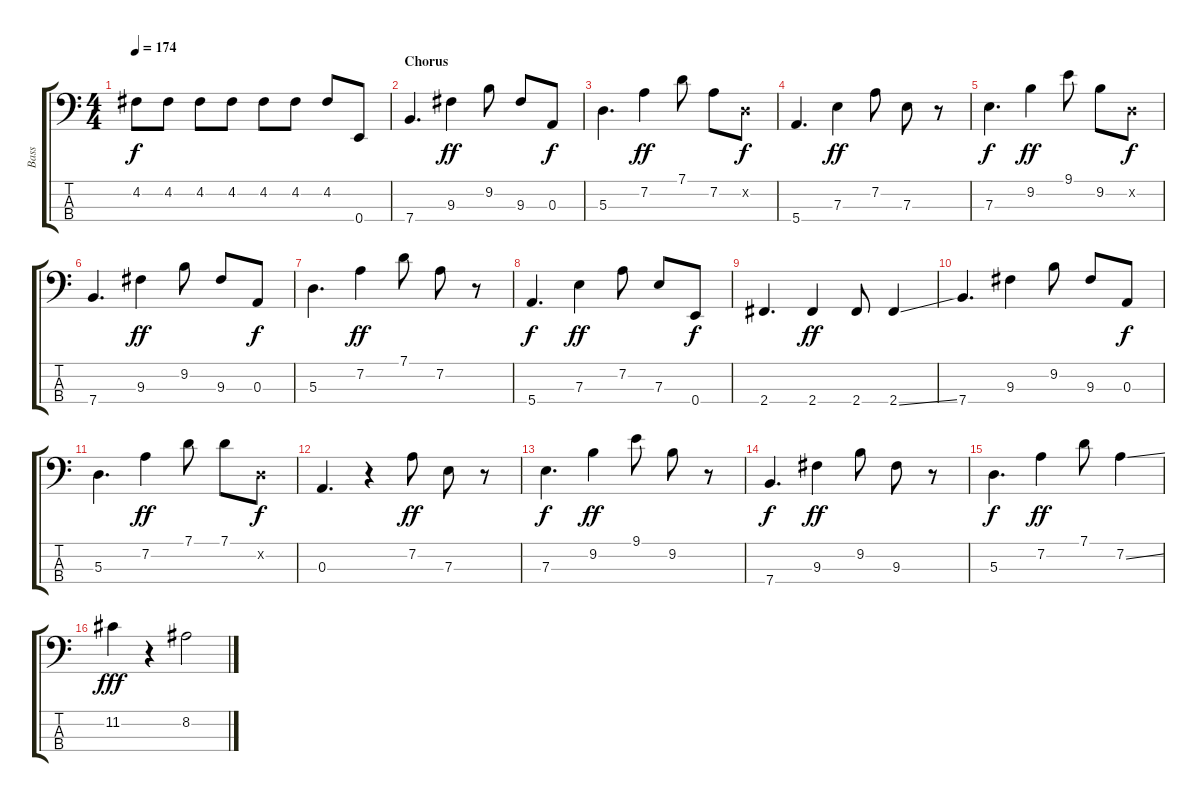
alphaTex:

\track ("Bass" "Bass") {instrument fretlessbass}
\staff {score tabs}
\tuning (G2 D2 A1 E1) {hide}
\ts (4 4)
\tempo 174
\clef f4
\ks c
4.2.8{dy f} 4.2.8 4.2.8 4.2.8 4.2.8 4.2.8 4.2.8 0.4.8 |
\section ("" "Chorus")
7.4.4{d} 9.3.4{dy ff} 9.2.8 9.3.8 0.3.8{dy f} |
5.3.4{d} 7.2.4{dy ff} 7.1.8 7.2.8 0.2{x}.8{dy f} |
5.4.4{d} 7.3.4{dy ff} 7.2.8 7.3.8 r.8 |
7.3.4{d dy f} 9.2.4{dy ff} 9.1.8 9.2.8 0.2{x}.8{dy f} |
7.4.4{d} 9.3.4{dy ff} 9.2.8 9.3.8 0.3.8{dy f} |
5.3.4{d} 7.2.4{dy ff} 7.1.8 7.2.8 r.8 |
5.4.4{d dy f} 7.3.4{dy ff} 7.2.8 7.3.8 0.4.8{dy f} |
2.4.4{d} 2.4.4{dy ff} 2.4.8 2.4{ss}.4 |
7.4.4{d} 9.3.4 9.2.8 9.3.8 0.3.8{dy f} |
5.3.4{d} 7.2.4{dy ff} 7.1.8 7.1.8 0.2{x}.8{dy f} |
0.3.4{d} r.4 7.2.8{dy ff} 7.3.8 r.8 |
7.3.4{d dy f} 9.2.4{dy ff} 9.1.8 9.2.8 r.8 |
7.4.4{d dy f} 9.3.4{dy ff} 9.2.8 9.3.8 r.8 |
5.3.4{d dy f} 7.2.4{dy ff} 7.1.8 7.2{ss}.4 |
11.2.4{dy fff} r.4 8.2.2
